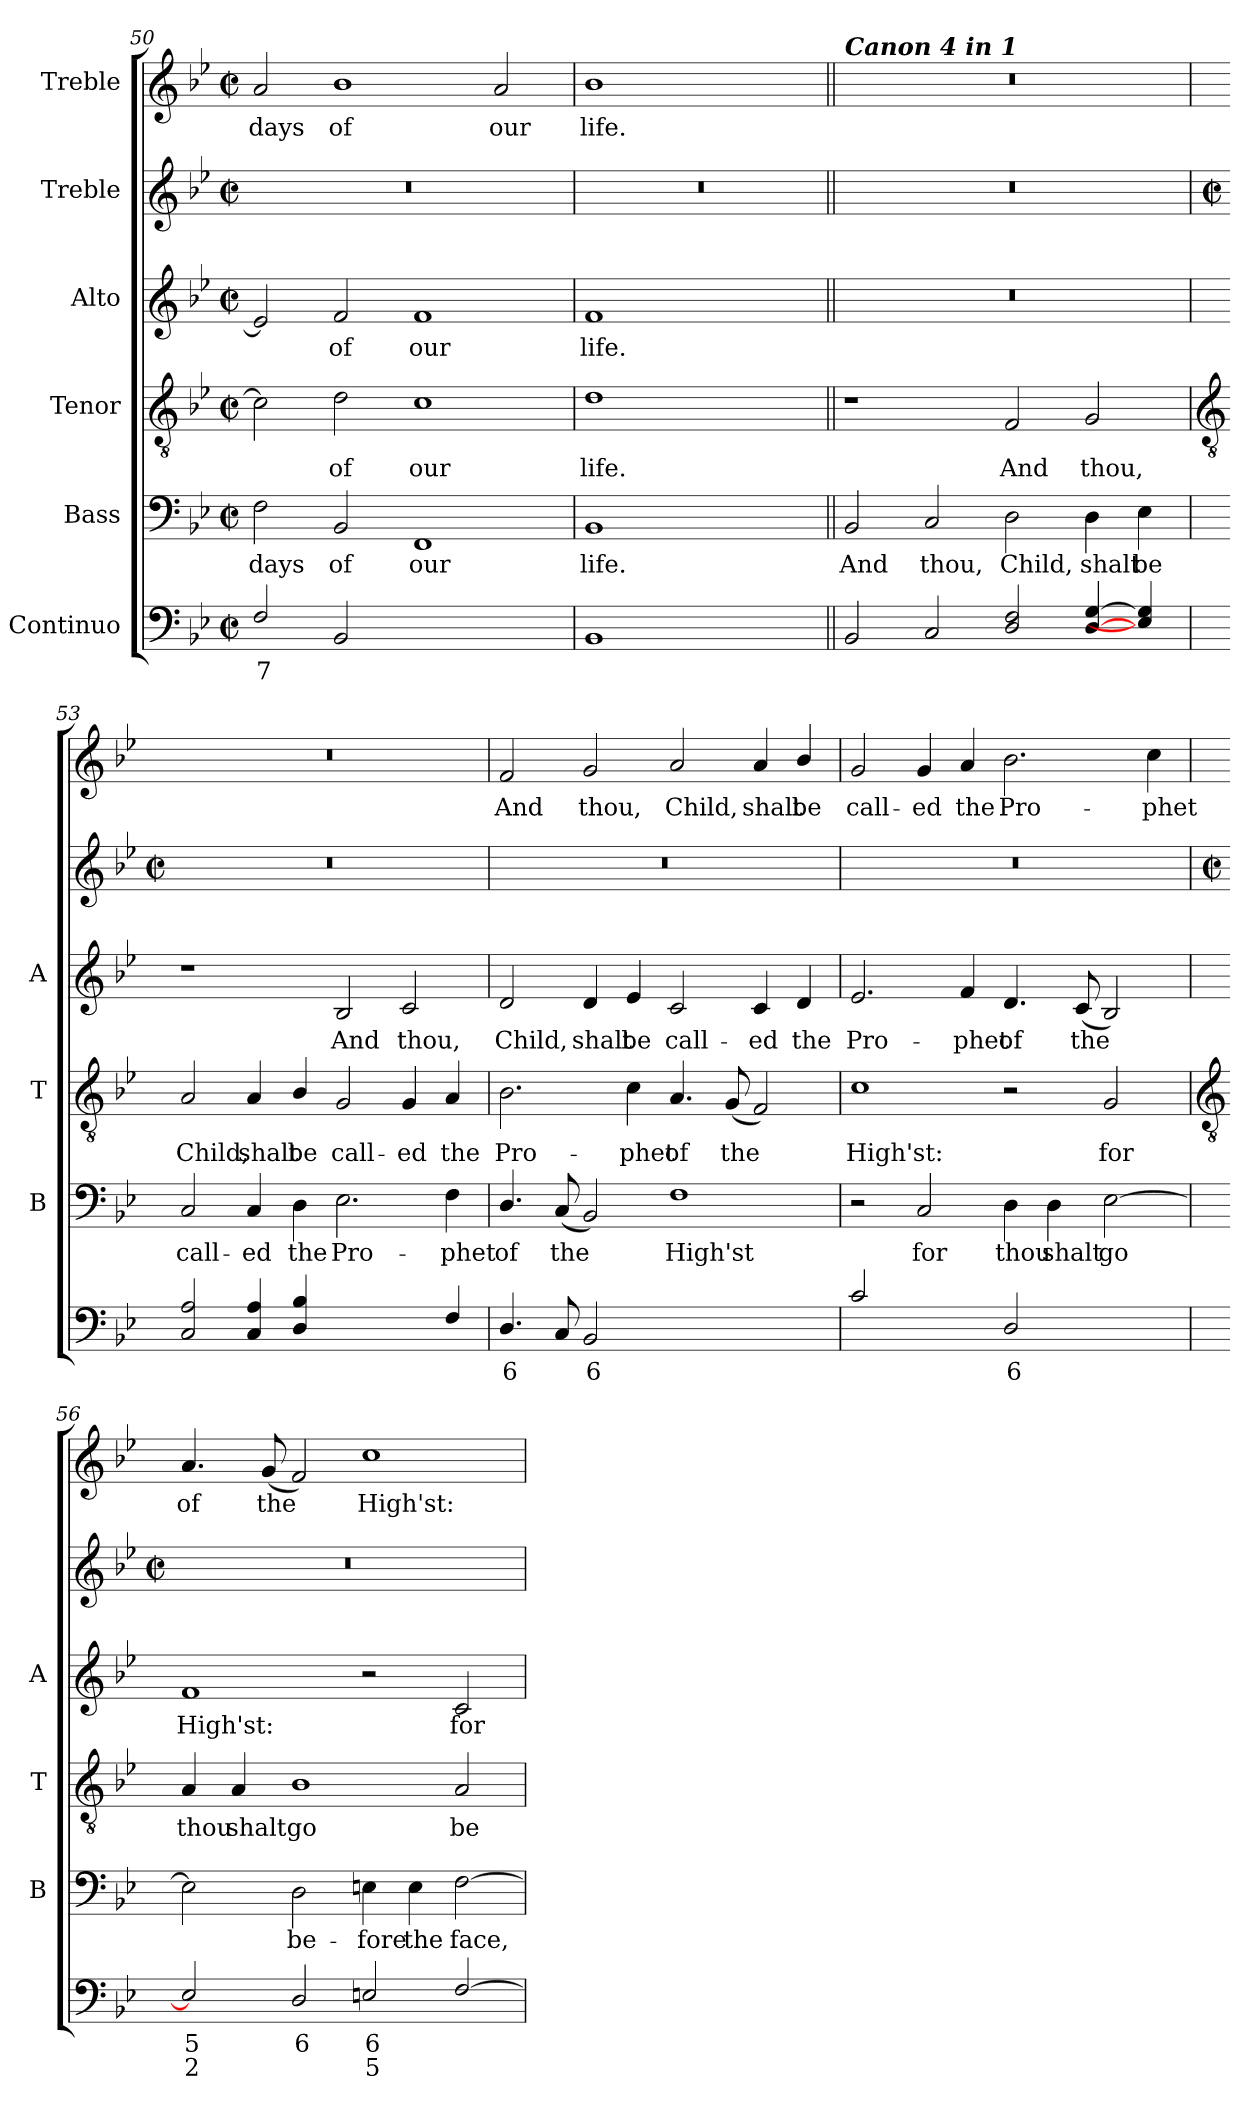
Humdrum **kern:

**kern	**text	**text	**kern	**text	**kern	**text	**kern	**text	**kern	**kern	**text
*part6	*part6	*part6	*part5	*part5	*part4	*part4	*part3	*part3	*part2	*part1	*part1
*staff6	*staff6	*staff6	*staff5	*staff5	*staff4	*staff4	*staff3	*staff3	*staff2	*staff1	*staff1
*I"Continuo	*	*	*I"Bass	*	*I"Tenor	*	*I"Alto	*	*I"Treble	*I"Treble	*
*	*	*	*I'B	*	*I'T	*	*I'A	*	*	*	*
*clefF4	*	*	*clefF4	*	*clefGv2	*	*clefG2	*	*clefG2	*clefG2	*
*k[b-e-]	*	*	*k[b-e-]	*	*k[b-e-]	*	*k[b-e-]	*	*k[b-e-]	*k[b-e-]	*
*B-:	*	*	*B-:	*	*B-:	*	*B-:	*	*B-:	*B-:	*
*M4/2	*	*	*M4/2	*	*M4/2	*	*M4/2	*	*M4/2	*M4/2	*
*met(c|)	*	*	*met(c|)	*	*met(c|)	*	*met(c|)	*	*met(c|)	*met(c|)	*
=50	=50	=50	=50	=50	=50	=50	=50	=50	=50	=50	=50
!	!LO:LY:b	!	!	!LO:LY:b	!	!	!	!	!	!	!LO:LY:b
*^	*	*	*	*	*	*	*	*	*	*	*
*	*^	*	*	*	*	*	*	*	*	*	*	*
2F	0ryy	0ryy	7	.	2F	days	2c]	.	2e-]	.	0r	2a	days
!	!	!	!	!	!	!LO:LY:b	!	!LO:LY:b	!	!LO:LY:b	!	!	!LO:LY:b
2BB-	.	.	.	.	2BB-	of	2d	of	2f	of	.	1b-	of
!	!	!	!LO:LY:b	!	!	!LO:LY:b	!	!LO:LY:b	!	!LO:LY:b	!	!	!
[2FFyy	.	.	4	.	1FF	our	1c	our	1f	our	.	.	.
!	!	!	!LO:LY:b	!	!	!	!	!	!	!	!	!	!LO:LY:b
2FFyy]	.	.	3	.	.	.	.	.	.	.	.	2a	our
=51	=51	=51	=51	=51	=51	=51	=51	=51	=51	=51	=51	=51	=51
!	!	!	!	!	!	!LO:LY:b	!	!LO:LY:b	!	!LO:LY:b	!	!	!LO:LY:b
1BB-	1ryy	1ryy	.	.	1BB-	life.	1d	life.	1f	life.	0r	1b-	life.
1ryy	1ryy	1ryy	.	.	1ryy	.	1ryy	.	1ryy	.	.	1ryy	.
=52||	=52||	=52||	=52||	=52||	=52||	=52||	=52||	=52||	=52||	=52||	=52||	=52||	=52||
!	!	!	!	!	!	!	!	!	!	!	!	!LO:TX:a:Bi:t=Canon 4 in 1	!
!	!	!	!	!	!	!LO:LY:b	!	!	!	!	!	!	!
2BB-	0ryy	0ryy	.	.	2BB-	And	1r	.	0r	.	0r	0r	.
!	!	!	!	!	!	!LO:LY:b	!	!	!	!	!	!	!
2C	.	.	.	.	2C	thou,	.	.	.	.	.	.	.
!	!	!	!	!	!	!LO:LY:b	!	!LO:LY:b	!	!	!	!	!
2D 2F	.	.	.	.	2D	Child,	2F	And	.	.	.	.	.
!	!	!	!	!	!	!LO:LY:b	!	!LO:LY:b	!	!	!	!	!
[4D [4G	.	.	.	.	4D	shalt	2G	thou,	.	.	.	.	.
!	!	!	!	!	!	!LO:LY:b	!	!	!	!	!	!	!
4E-] 4G]	.	.	.	.	4E-	be	.	.	.	.	.	.	.
!!LO:LB:g=z
=53	=53	=53	=53	=53	=53	=53	=53	=53	=53	=53	=53	=53	=53
*	*	*	*	*	*	*	*clefGv2	*	*	*	*	*	*
*	*	*	*	*	*	*	*	*	*	*	*M4/2	*	*
*	*	*	*	*	*	*	*	*	*	*	*met(c|)	*	*
!	!	!	!	!	!	!LO:LY:b	!	!LO:LY:b	!	!	!	!	!
2C 2A	0ryy	0ryy	.	.	2C	call-	2A	Child,	1r	.	0r	0r	.
!	!	!	!	!	!	!LO:LY:b	!	!LO:LY:b	!	!	!	!	!
4C 4A	.	.	.	.	4C	-ed	4A	shalt	.	.	.	.	.
!	!	!	!	!	!	!LO:LY:b	!	!LO:LY:b	!	!	!	!	!
4D 4B-	.	.	.	.	4D	the	4B-/	be	.	.	.	.	.
!	!	!	!LO:LY:b	!	!	!LO:LY:b	!	!LO:LY:b	!	!LO:LY:b	!	!	!
[2E-yy	.	.	5	.	2.E-	Pro-	2G	call-	2B-	And	.	.	.
!	!	!	!LO:LY:b	!	!	!	!	!LO:LY:b	!	!LO:LY:b	!	!	!
4E-yy]	.	.	6	.	.	.	4G	-ed	2c	thou,	.	.	.
!	!	!	!	!	!	!LO:LY:b	!	!LO:LY:b	!	!	!	!	!
4F	.	.	.	.	4F	-phet	4A	the	.	.	.	.	.
=54	=54	=54	=54	=54	=54	=54	=54	=54	=54	=54	=54	=54	=54
!	!	!	!LO:LY:b	!	!	!LO:LY:b	!	!LO:LY:b	!	!LO:LY:b	!	!	!LO:LY:b
4.D/	0ryy	0ryy	6	.	4.D/	of	2.B-	Pro-	2d	Child,	0r	2f	And
!	!	!	!	!	!	!LO:LY:b	!	!	!	!	!	!	!
8C	.	.	.	.	(<8CL	the	.	.	.	.	.	.	.
!	!	!	!LO:LY:b	!	!	!	!	!	!	!LO:LY:b	!	!	!LO:LY:b
2BB-	.	.	6	.	2BB-)	.	.	.	4d	shalt	.	2g	thou,
!	!	!	!	!	!	!	!	!LO:LY:b	!	!LO:LY:b	!	!	!
.	.	.	.	.	.	.	4c	-phet	4e-	be	.	.	.
!	!	!	!LO:LY:b	!	!	!LO:LY:b	!	!LO:LY:b	!	!LO:LY:b	!	!	!LO:LY:b
[2Fyy	.	.	5	.	1F	High'st	4.A	of	2c	call-	.	2a	Child,
!	!	!	!	!	!	!	!	!LO:LY:b	!	!	!	!	!
.	.	.	.	.	.	.	(<8GL	the	.	.	.	.	.
!	!	!	!LO:LY:b	!LO:LY:b	!	!	!	!	!	!LO:LY:b	!	!	!LO:LY:b
4Fyy_	.	.	5	3	.	.	2F)	.	4c	-ed	.	4a	shalt
!	!	!	!LO:LY:b	!LO:LY:b	!	!	!	!	!	!LO:LY:b	!	!	!LO:LY:b
4Fyy]	.	.	6	4	.	.	.	.	4d	the	.	4b-/	be
=55	=55	=55	=55	=55	=55	=55	=55	=55	=55	=55	=55	=55	=55
!	!	!	!	!	!	!	!	!LO:LY:b	!	!LO:LY:b	!	!	!LO:LY:b
2c	0ryy	0ryy	.	.	2r	.	1c	High'st:	2.e-	Pro-	0r	2g	call-
!	!	!	!LO:LY:b	!LO:LY:b	!	!LO:LY:b	!	!	!	!	!	!	!LO:LY:b
[4Cyy	.	.	5	3	2C	for	.	.	.	.	.	4g	-ed
!	!	!	!LO:LY:b	!LO:LY:b	!	!	!	!	!	!LO:LY:b	!	!	!LO:LY:b
4Cyy]	.	.	6	4	.	.	.	.	4f	-phet	.	4a	the
!	!	!	!LO:LY:b	!	!	!LO:LY:b	!	!	!	!LO:LY:b	!	!	!LO:LY:b
2D	.	.	6	.	4D	thou	2r	.	4.d	of	.	2.b-	Pro-
!	!	!	!	!	!	!LO:LY:b	!	!	!	!	!	!	!
.	.	.	.	.	4D	shalt	.	.	.	.	.	.	.
!	!	!	!	!	!	!	!	!	!	!LO:LY:b	!	!	!
.	.	.	.	.	.	.	.	.	(<8cL	the	.	.	.
!	!	!	!LO:LY:b	!	!	!LO:LY:b	!	!LO:LY:b	!	!	!	!	!
[4E-yy	.	.	5	.	[2E-	go	2G	for	2B-)	.	.	.	.
!	!	!	!LO:LY:b	!	!	!	!	!	!	!	!	!	!LO:LY:b
4E-yy_	.	.	6	.	.	.	.	.	.	.	.	4cc	-phet
!!LO:LB:g=z
=56	=56	=56	=56	=56	=56	=56	=56	=56	=56	=56	=56	=56	=56
*	*	*	*	*	*	*	*clefGv2	*	*	*	*	*	*
*	*	*	*	*	*	*	*	*	*	*	*M4/2	*	*
*	*	*	*	*	*	*	*	*	*	*	*met(c|)	*	*
!	!	!	!LO:LY:b	!LO:LY:b	!	!	!	!LO:LY:b	!	!LO:LY:b	!	!	!LO:LY:b
2E-]	0ryy	0ryy	5	2	2E-]	.	4A	thou	1f	High'st:	0r	4.a	of
!	!	!	!	!	!	!	!	!LO:LY:b	!	!	!	!	!
.	.	.	.	.	.	.	4A	shalt	.	.	.	.	.
!	!	!	!	!	!	!	!	!	!	!	!	!	!LO:LY:b
.	.	.	.	.	.	.	.	.	.	.	.	(<8gL	the
!	!	!	!LO:LY:b	!	!	!LO:LY:b	!	!LO:LY:b	!	!	!	!	!
2D	.	.	6	.	2D	be-	1B-	go	.	.	.	2f)	.
!	!	!	!LO:LY:b	!LO:LY:b	!	!LO:LY:b	!	!	!	!	!	!	!LO:LY:b
2En	.	.	6	5	4En	-fore	.	.	2r	.	.	1cc	High'st:
!	!	!	!	!	!	!LO:LY:b	!	!	!	!	!	!	!
.	.	.	.	.	4E	the	.	.	.	.	.	.	.
!	!	!	!	!	!	!LO:LY:b	!	!LO:LY:b	!	!LO:LY:b	!	!	!
[2F	.	.	.	.	[2F	face,	2A	be-	2c	for	.	.	.
*v	*v	*v	*	*	*	*	*	*	*	*	*	*	*
=	=	=	=	=	=	=	=	=	=	=	=
*-	*-	*-	*-	*-	*-	*-	*-	*-	*-	*-	*-
